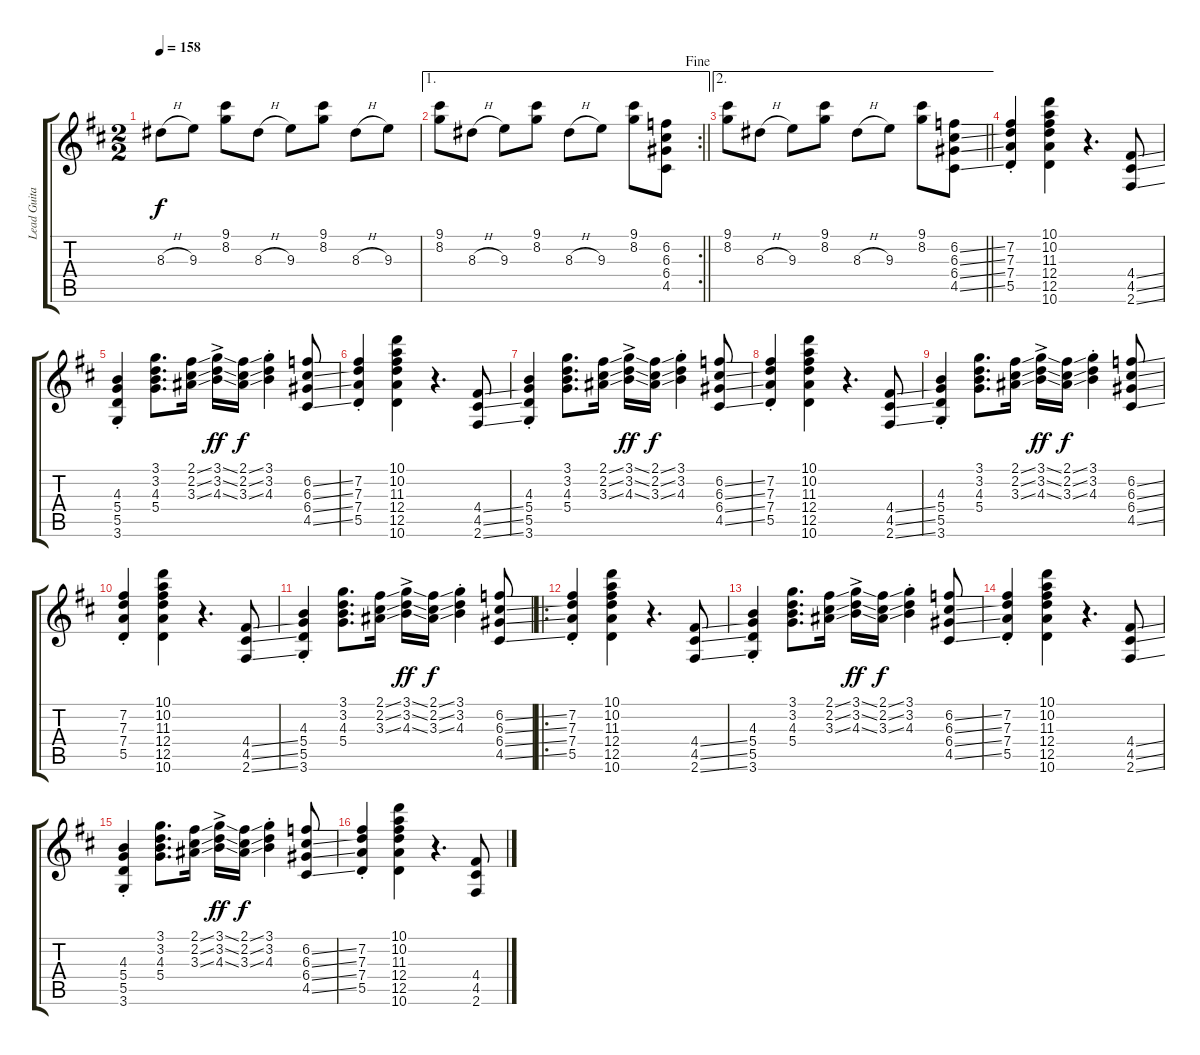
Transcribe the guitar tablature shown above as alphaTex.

\track ("Lead Guitar" "Lead Guita") {instrument overdrivenguitar}
\staff {score tabs}
\tuning (E4 B3 G3 D3 A2 E2) {hide}
\ts (2 2)
\tempo 158
\clef g2
\ks d
8.3{h}.8{dy f} 9.3.8 (9.1 8.2).8 8.3{h}.8 9.3.8 (9.1 8.2).8 8.3{h}.8 9.3.8 |
\ae 1
\rc 2
\jump fine
\barLineRight lightlight
(9.1 8.2).8 8.3{h}.8 9.3.8 (9.1 8.2).8 8.3{h}.8 9.3.8 (9.1 8.2).8 (6.2 6.3 6.4 4.5).8 |
\ae 2
\barLineRight lightlight
(9.1 8.2).8 8.3{h}.8 9.3.8 (9.1 8.2).8 8.3{h}.8 9.3.8 (9.1 8.2).8 (6.2{ss} 6.3{ss} 6.4{ss} 4.5{ss}).8 |
(7.2{st} 7.3{st} 7.4{st} 5.5{st}).4 (10.1 10.2 11.3 12.4 12.5 10.6).4 r.4{d} (4.4{ss} 4.5{ss} 2.6{ss}).8 |
(4.3{st} 5.4{st} 5.5{st} 3.6{st}).4 (3.1 3.2 4.3 5.4).8{d} (2.1{ss} 2.2{ss} 3.3{ss}).16 (3.1{ss ac} 3.2{ss ac} 4.3{ss ac}).16{dy ff} (2.1{ss} 2.2{ss} 3.3{ss}).16{dy f} (3.1{st} 3.2{st} 4.3{st}).4 (6.2{ss} 6.3{ss} 6.4{ss} 4.5{ss}).8 |
(7.2{st} 7.3{st} 7.4{st} 5.5{st}).4 (10.1 10.2 11.3 12.4 12.5 10.6).4 r.4{d} (4.4{ss} 4.5{ss} 2.6{ss}).8 |
(4.3{st} 5.4{st} 5.5{st} 3.6{st}).4 (3.1 3.2 4.3 5.4).8{d} (2.1{ss} 2.2{ss} 3.3{ss}).16 (3.1{ss ac} 3.2{ss ac} 4.3{ss ac}).16{dy ff} (2.1{ss} 2.2{ss} 3.3{ss}).16{dy f} (3.1{st} 3.2{st} 4.3{st}).4 (6.2{ss} 6.3{ss} 6.4{ss} 4.5{ss}).8 |
(7.2{st} 7.3{st} 7.4{st} 5.5{st}).4 (10.1 10.2 11.3 12.4 12.5 10.6).4 r.4{d} (4.4{ss} 4.5{ss} 2.6{ss}).8 |
(4.3{st} 5.4{st} 5.5{st} 3.6{st}).4 (3.1 3.2 4.3 5.4).8{d} (2.1{ss} 2.2{ss} 3.3{ss}).16 (3.1{ss ac} 3.2{ss ac} 4.3{ss ac}).16{dy ff} (2.1{ss} 2.2{ss} 3.3{ss}).16{dy f} (3.1{st} 3.2{st} 4.3{st}).4 (6.2{ss} 6.3{ss} 6.4{ss} 4.5{ss}).8 |
(7.2{st} 7.3{st} 7.4{st} 5.5{st}).4 (10.1 10.2 11.3 12.4 12.5 10.6).4 r.4{d} (4.4{ss} 4.5{ss} 2.6{ss}).8 |
(4.3{st} 5.4{st} 5.5{st} 3.6{st}).4 (3.1 3.2 4.3 5.4).8{d} (2.1{ss} 2.2{ss} 3.3{ss}).16 (3.1{ss ac} 3.2{ss ac} 4.3{ss ac}).16{dy ff} (2.1{ss} 2.2{ss} 3.3{ss}).16{dy f} (3.1{st} 3.2{st} 4.3{st}).4 (6.2{ss} 6.3{ss} 6.4{ss} 4.5{ss}).8 |
\ro
(7.2{st} 7.3{st} 7.4{st} 5.5{st}).4 (10.1 10.2 11.3 12.4 12.5 10.6).4 r.4{d} (4.4{ss} 4.5{ss} 2.6{ss}).8 |
(4.3{st} 5.4{st} 5.5{st} 3.6{st}).4 (3.1 3.2 4.3 5.4).8{d} (2.1{ss} 2.2{ss} 3.3{ss}).16 (3.1{ss ac} 3.2{ss ac} 4.3{ss ac}).16{dy ff} (2.1{ss} 2.2{ss} 3.3{ss}).16{dy f} (3.1{st} 3.2{st} 4.3{st}).4 (6.2{ss} 6.3{ss} 6.4{ss} 4.5{ss}).8 |
(7.2{st} 7.3{st} 7.4{st} 5.5{st}).4 (10.1 10.2 11.3 12.4 12.5 10.6).4 r.4{d} (4.4{ss} 4.5{ss} 2.6{ss}).8 |
(4.3{st} 5.4{st} 5.5{st} 3.6{st}).4 (3.1 3.2 4.3 5.4).8{d} (2.1{ss} 2.2{ss} 3.3{ss}).16 (3.1{ss ac} 3.2{ss ac} 4.3{ss ac}).16{dy ff} (2.1{ss} 2.2{ss} 3.3{ss}).16{dy f} (3.1{st} 3.2{st} 4.3{st}).4 (6.2{ss} 6.3{ss} 6.4{ss} 4.5{ss}).8 |
(7.2{st} 7.3{st} 7.4{st} 5.5{st}).4 (10.1 10.2 11.3 12.4 12.5 10.6).4 r.4{d} (4.4{ss} 4.5{ss} 2.6{ss}).8
